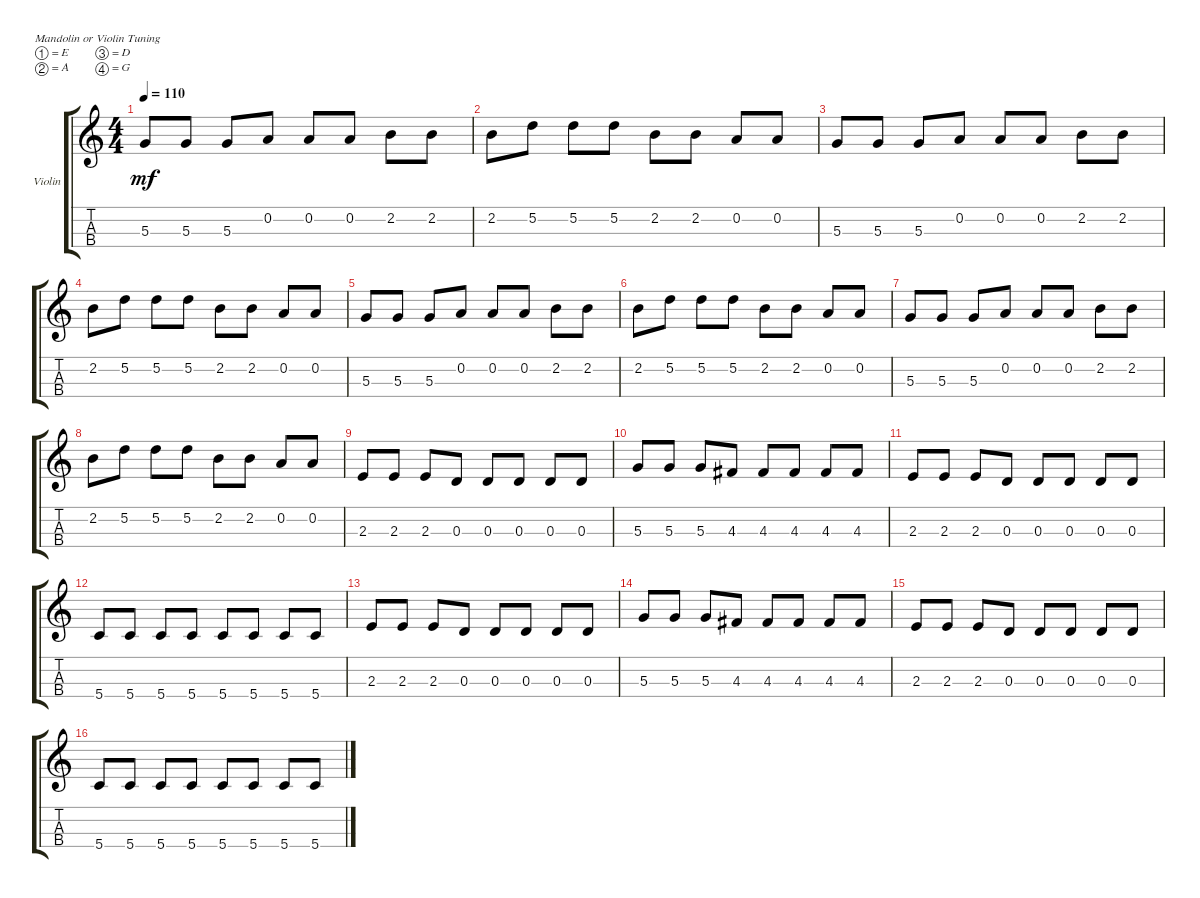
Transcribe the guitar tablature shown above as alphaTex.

\defaultSystemsLayout 4
\bracketExtendMode groupsimilarinstruments
\firstSystemTrackNameOrientation horizontal
\otherSystemsTrackNameOrientation horizontal
\track ("Violin" "Violin") {instrument violin}
\staff {score tabs}
\tuning (E5 A4 D4 G3)
\ts (4 4)
\tempo 110
\clef g2
\scale
0.333333
\ks c
5.3.8{dy mf} 5.3.8 5.3.8 0.2.8 0.2.8 0.2.8 2.2.8 2.2.8 |
\scale
0.333333 2.2.8 5.2.8 5.2.8 5.2.8 2.2.8 2.2.8 0.2.8 0.2.8 |
\scale
0.333333 5.3.8 5.3.8 5.3.8 0.2.8 0.2.8 0.2.8 2.2.8 2.2.8 |
\scale
0.333333 2.2.8 5.2.8 5.2.8 5.2.8 2.2.8 2.2.8 0.2.8 0.2.8 |
\scale
0.333333 5.3.8 5.3.8 5.3.8 0.2.8 0.2.8 0.2.8 2.2.8 2.2.8 |
\scale
0.333333 2.2.8 5.2.8 5.2.8 5.2.8 2.2.8 2.2.8 0.2.8 0.2.8 |
\scale
0.333333 5.3.8 5.3.8 5.3.8 0.2.8 0.2.8 0.2.8 2.2.8 2.2.8 |
\scale
0.333333 2.2.8 5.2.8 5.2.8 5.2.8 2.2.8 2.2.8 0.2.8 0.2.8 |
\scale
0.333333 2.3.8 2.3.8 2.3.8 0.3.8 0.3.8 0.3.8 0.3.8 0.3.8 |
\scale
0.333333 5.3.8 5.3.8 5.3.8 4.3.8 4.3.8 4.3.8 4.3.8 4.3.8 |
\scale
0.333333 2.3.8 2.3.8 2.3.8 0.3.8 0.3.8 0.3.8 0.3.8 0.3.8 |
\scale
0.333333 5.4.8 5.4.8 5.4.8 5.4.8 5.4.8 5.4.8 5.4.8 5.4.8 |
\scale
0.333333 2.3.8 2.3.8 2.3.8 0.3.8 0.3.8 0.3.8 0.3.8 0.3.8 |
\scale
0.333333 5.3.8 5.3.8 5.3.8 4.3.8 4.3.8 4.3.8 4.3.8 4.3.8 |
\scale
0.333333 2.3.8 2.3.8 2.3.8 0.3.8 0.3.8 0.3.8 0.3.8 0.3.8 |
\scale
0.333333 5.4.8 5.4.8 5.4.8 5.4.8 5.4.8 5.4.8 5.4.8 5.4.8
